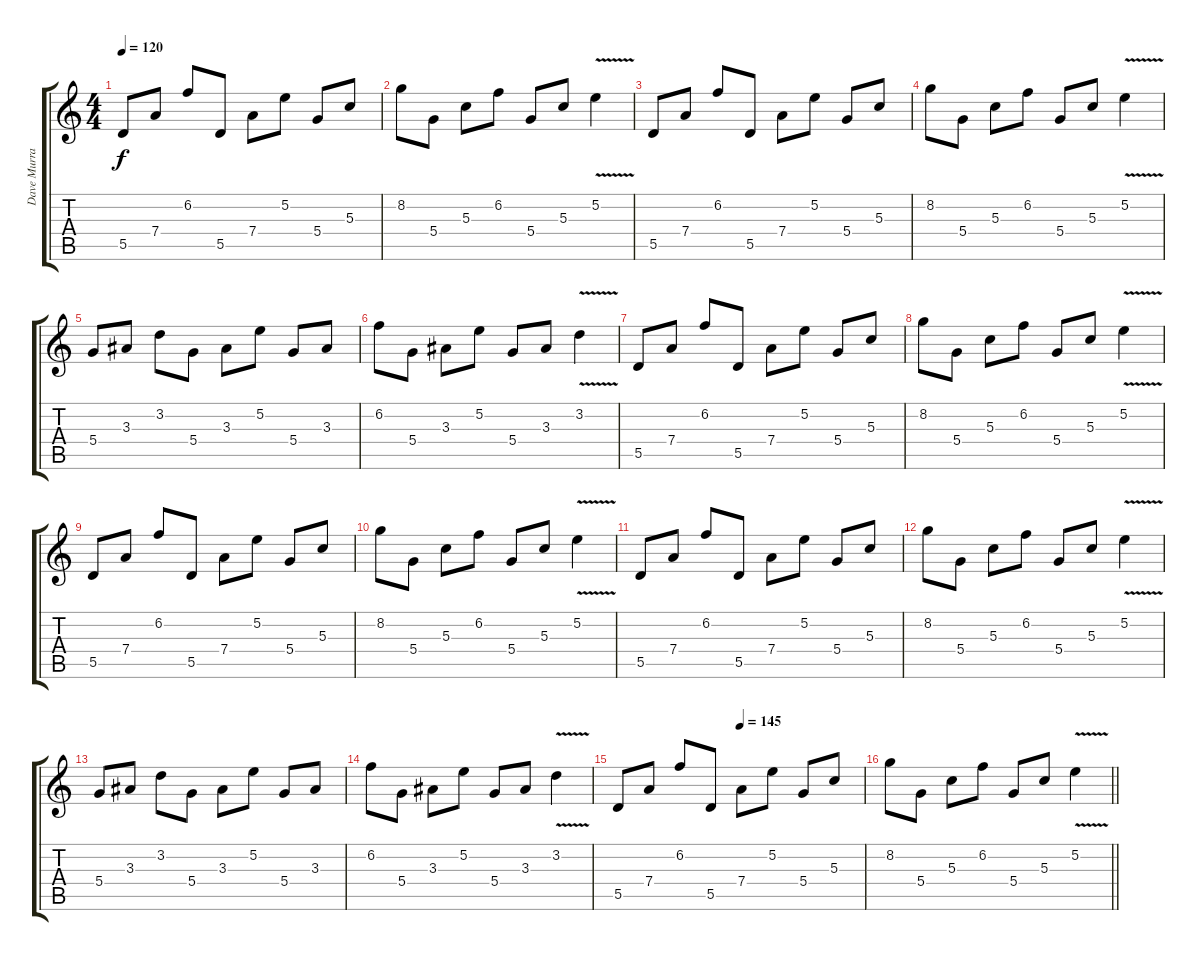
\track ("Dave Murray" "Dave Murra") {instrument distortionguitar}
\staff {score tabs}
\tuning (E4 B3 G3 D3 A2 E2) {hide}
\ts (4 4)
\tempo 120
\clef g2
\ks c
5.5.8{dy f} 7.4.8 6.2.8 5.5.8 7.4.8 5.2.8 5.4.8 5.3.8 |
8.2.8 5.4.8 5.3.8 6.2.8 5.4.8 5.3.8 5.2{v}.4 |
5.5.8 7.4.8 6.2.8 5.5.8 7.4.8 5.2.8 5.4.8 5.3.8 |
8.2.8 5.4.8 5.3.8 6.2.8 5.4.8 5.3.8 5.2{v}.4 |
5.4.8 3.3.8 3.2.8 5.4.8 3.3.8 5.2.8 5.4.8 3.3.8 |
6.2.8 5.4.8 3.3.8 5.2.8 5.4.8 3.3.8 3.2{v}.4 |
5.5.8 7.4.8 6.2.8 5.5.8 7.4.8 5.2.8 5.4.8 5.3.8 |
8.2.8 5.4.8 5.3.8 6.2.8 5.4.8 5.3.8 5.2{v}.4 |
5.5.8 7.4.8 6.2.8 5.5.8 7.4.8 5.2.8 5.4.8 5.3.8 |
8.2.8 5.4.8 5.3.8 6.2.8 5.4.8 5.3.8 5.2{v}.4 |
5.5.8 7.4.8 6.2.8 5.5.8 7.4.8 5.2.8 5.4.8 5.3.8 |
8.2.8 5.4.8 5.3.8 6.2.8 5.4.8 5.3.8 5.2{v}.4 |
5.4.8 3.3.8 3.2.8 5.4.8 3.3.8 5.2.8 5.4.8 3.3.8 |
6.2.8 5.4.8 3.3.8 5.2.8 5.4.8 3.3.8 3.2{v}.4 |
\tempo (145 0.5)
5.5.8 7.4.8 6.2.8 5.5.8 7.4.8 5.2.8 5.4.8 5.3.8 |
\barLineRight lightlight
8.2.8 5.4.8 5.3.8 6.2.8 5.4.8 5.3.8 5.2{v}.4
